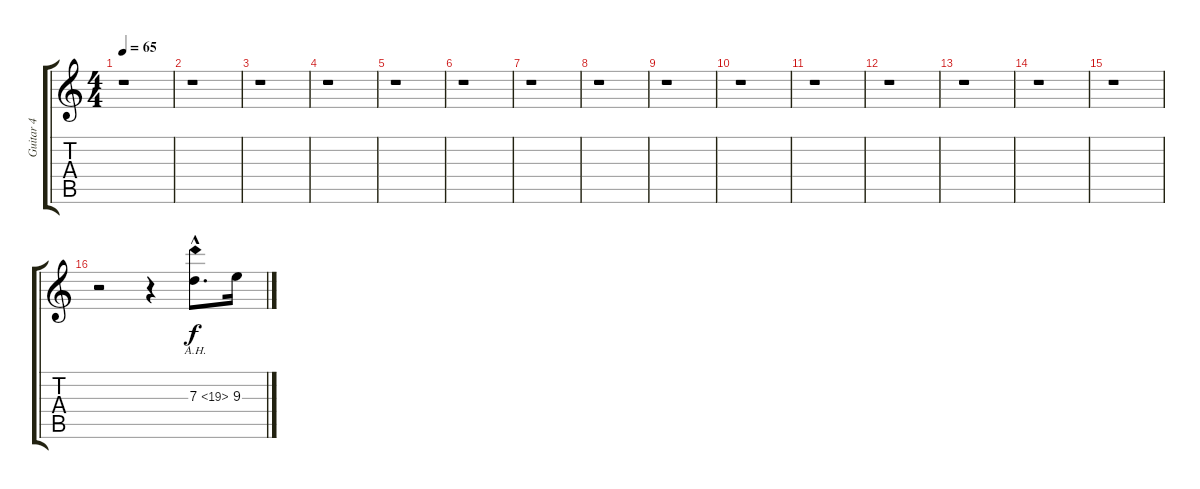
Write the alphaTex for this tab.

\track ("Guitar 4" "Guitar 4") {instrument distortionguitar}
\staff {score tabs}
\tuning (E4 B3 G3 D3 A2 E2) {hide}
\ts (4 4)
\tempo 65
\clef g2
\ks c
r.1{dy f} |
r.1 |
r.1 |
r.1 |
r.1 |
r.1 |
r.1 |
r.1 |
r.1 |
r.1 |
r.1 |
r.1 |
r.1 |
r.1 |
r.1 |
r.2 r.4 7.3{ah 12 hac}.8{d} 9.3.16
